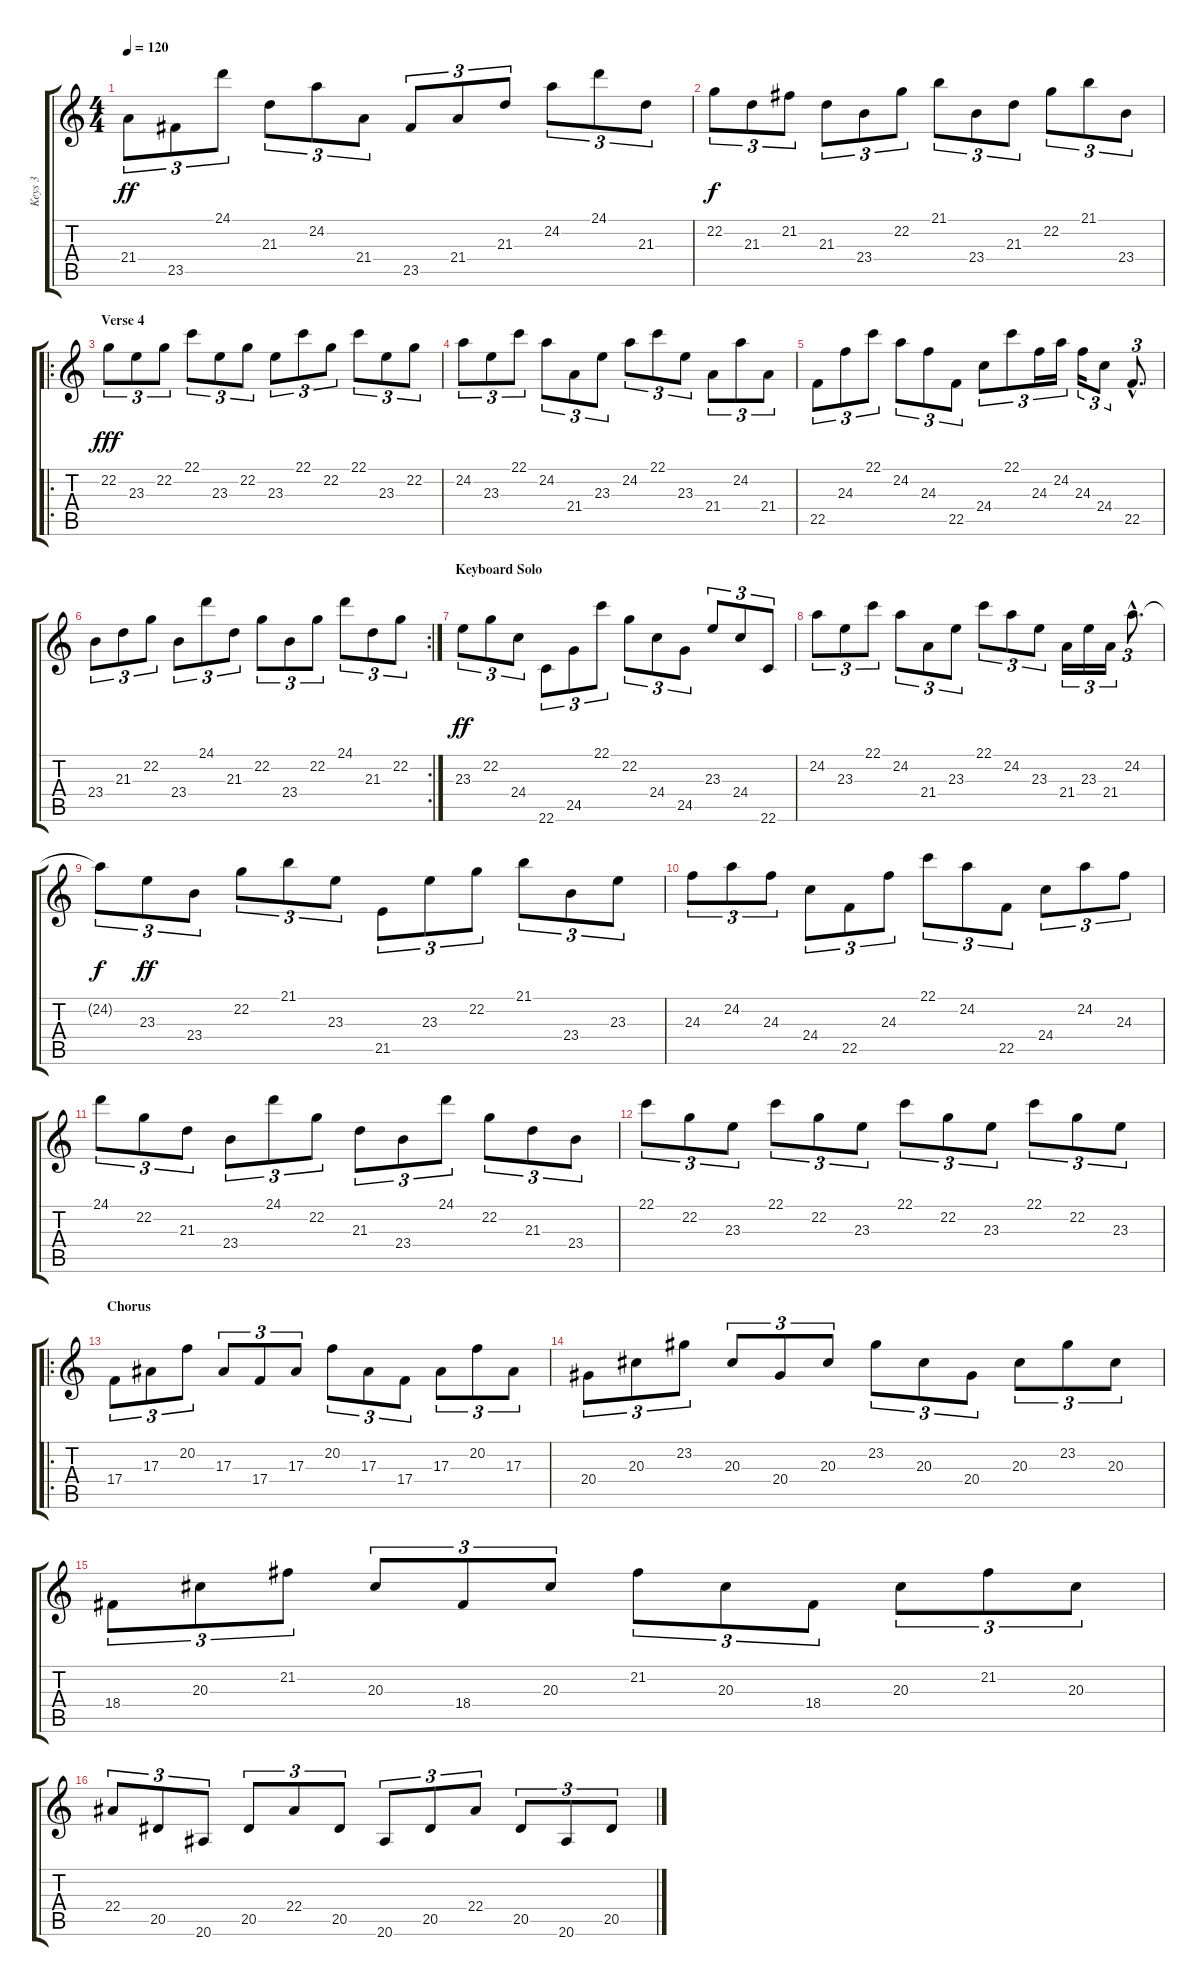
\track ("Keys 3" "Keys 3") {instrument orchestralharp}
\staff {score tabs}
\tuning (D4 A3 F3 C3 G2 D2) {hide}
\ts (4 4)
\tempo 120
\clef g2
\ks c
21.4.8{tu (3 2) dy ff} 23.5.8{tu (3 2)} 24.1.8{tu (3 2)} 21.3.8{tu (3 2)} 24.2.8{tu (3 2)} 21.4.8{tu (3 2)} 23.5.8{tu (3 2)} 21.4.8{tu (3 2)} 21.3.8{tu (3 2)} 24.2.8{tu (3 2)} 24.1.8{tu (3 2)} 21.3.8{tu (3 2)} |
22.2.8{tu (3 2) dy f} 21.3.8{tu (3 2)} 21.2.8{tu (3 2)} 21.3.8{tu (3 2)} 23.4.8{tu (3 2)} 22.2.8{tu (3 2)} 21.1.8{tu (3 2)} 23.4.8{tu (3 2)} 21.3.8{tu (3 2)} 22.2.8{tu (3 2)} 21.1.8{tu (3 2)} 23.4.8{tu (3 2)} |
\ro
\section ("" "Verse 4")
22.2.8{tu (3 2) dy fff} 23.3.8{tu (3 2)} 22.2.8{tu (3 2)} 22.1.8{tu (3 2)} 23.3.8{tu (3 2)} 22.2.8{tu (3 2)} 23.3.8{tu (3 2)} 22.1.8{tu (3 2)} 22.2.8{tu (3 2)} 22.1.8{tu (3 2)} 23.3.8{tu (3 2)} 22.2.8{tu (3 2)} |
24.2.8{tu (3 2)} 23.3.8{tu (3 2)} 22.1.8{tu (3 2)} 24.2.8{tu (3 2)} 21.4.8{tu (3 2)} 23.3.8{tu (3 2)} 24.2.8{tu (3 2)} 22.1.8{tu (3 2)} 23.3.8{tu (3 2)} 21.4.8{tu (3 2)} 24.2.8{tu (3 2)} 21.4.8{tu (3 2)} |
22.5.8{tu (3 2)} 24.3.8{tu (3 2)} 22.1.8{tu (3 2)} 24.2.8{tu (3 2)} 24.3.8{tu (3 2)} 22.5.8{tu (3 2)} 24.4.8{tu (3 2)} 22.1.8{tu (3 2)} 24.3.16{tu (3 2)} 24.2.16{tu (3 2)} 24.3.16{tu (3 2)} 24.4.8{tu (3 2)} 22.5{hac}.8{d tu (3 2)} |
\rc 2
23.4.8{tu (3 2)} 21.3.8{tu (3 2)} 22.2.8{tu (3 2)} 23.4.8{tu (3 2)} 24.1.8{tu (3 2)} 21.3.8{tu (3 2)} 22.2.8{tu (3 2)} 23.4.8{tu (3 2)} 22.2.8{tu (3 2)} 24.1.8{tu (3 2)} 21.3.8{tu (3 2)} 22.2.8{tu (3 2)} |
\section ("" "Keyboard Solo")
23.3.8{tu (3 2) dy ff} 22.2.8{tu (3 2)} 24.4.8{tu (3 2)} 22.6.8{tu (3 2)} 24.5.8{tu (3 2)} 22.1.8{tu (3 2)} 22.2.8{tu (3 2)} 24.4.8{tu (3 2)} 24.5.8{tu (3 2)} 23.3.8{tu (3 2)} 24.4.8{tu (3 2)} 22.6.8{tu (3 2)} |
24.2.8{tu (3 2)} 23.3.8{tu (3 2)} 22.1.8{tu (3 2)} 24.2.8{tu (3 2)} 21.4.8{tu (3 2)} 23.3.8{tu (3 2)} 22.1.8{tu (3 2)} 24.2.8{tu (3 2)} 23.3.8{tu (3 2)} 21.4.16{tu (3 2)} 23.3.16{tu (3 2)} 21.4.16{tu (3 2)} 24.2{hac}.8{d tu (3 2)} |
24.2{t}.8{tu (3 2) dy f} 23.3.8{tu (3 2) dy ff} 23.4.8{tu (3 2)} 22.2.8{tu (3 2)} 21.1.8{tu (3 2)} 23.3.8{tu (3 2)} 21.5.8{tu (3 2)} 23.3.8{tu (3 2)} 22.2.8{tu (3 2)} 21.1.8{tu (3 2)} 23.4.8{tu (3 2)} 23.3.8{tu (3 2)} |
24.3.8{tu (3 2)} 24.2.8{tu (3 2)} 24.3.8{tu (3 2)} 24.4.8{tu (3 2)} 22.5.8{tu (3 2)} 24.3.8{tu (3 2)} 22.1.8{tu (3 2)} 24.2.8{tu (3 2)} 22.5.8{tu (3 2)} 24.4.8{tu (3 2)} 24.2.8{tu (3 2)} 24.3.8{tu (3 2)} |
24.1.8{tu (3 2)} 22.2.8{tu (3 2)} 21.3.8{tu (3 2)} 23.4.8{tu (3 2)} 24.1.8{tu (3 2)} 22.2.8{tu (3 2)} 21.3.8{tu (3 2)} 23.4.8{tu (3 2)} 24.1.8{tu (3 2)} 22.2.8{tu (3 2)} 21.3.8{tu (3 2)} 23.4.8{tu (3 2)} |
22.1.8{tu (3 2)} 22.2.8{tu (3 2)} 23.3.8{tu (3 2)} 22.1.8{tu (3 2)} 22.2.8{tu (3 2)} 23.3.8{tu (3 2)} 22.1.8{tu (3 2)} 22.2.8{tu (3 2)} 23.3.8{tu (3 2)} 22.1.8{tu (3 2)} 22.2.8{tu (3 2)} 23.3.8{tu (3 2)} |
\ro
\section ("" "Chorus")
17.4.8{tu (3 2)} 17.3.8{tu (3 2)} 20.2.8{tu (3 2)} 17.3.8{tu (3 2)} 17.4.8{tu (3 2)} 17.3.8{tu (3 2)} 20.2.8{tu (3 2)} 17.3.8{tu (3 2)} 17.4.8{tu (3 2)} 17.3.8{tu (3 2)} 20.2.8{tu (3 2)} 17.3.8{tu (3 2)} |
20.4.8{tu (3 2)} 20.3.8{tu (3 2)} 23.2.8{tu (3 2)} 20.3.8{tu (3 2)} 20.4.8{tu (3 2)} 20.3.8{tu (3 2)} 23.2.8{tu (3 2)} 20.3.8{tu (3 2)} 20.4.8{tu (3 2)} 20.3.8{tu (3 2)} 23.2.8{tu (3 2)} 20.3.8{tu (3 2)} |
18.4.8{tu (3 2)} 20.3.8{tu (3 2)} 21.2.8{tu (3 2)} 20.3.8{tu (3 2)} 18.4.8{tu (3 2)} 20.3.8{tu (3 2)} 21.2.8{tu (3 2)} 20.3.8{tu (3 2)} 18.4.8{tu (3 2)} 20.3.8{tu (3 2)} 21.2.8{tu (3 2)} 20.3.8{tu (3 2)} |
22.4.8{tu (3 2)} 20.5.8{tu (3 2)} 20.6.8{tu (3 2)} 20.5.8{tu (3 2)} 22.4.8{tu (3 2)} 20.5.8{tu (3 2)} 20.6.8{tu (3 2)} 20.5.8{tu (3 2)} 22.4.8{tu (3 2)} 20.5.8{tu (3 2)} 20.6.8{tu (3 2)} 20.5.8{tu (3 2)}
